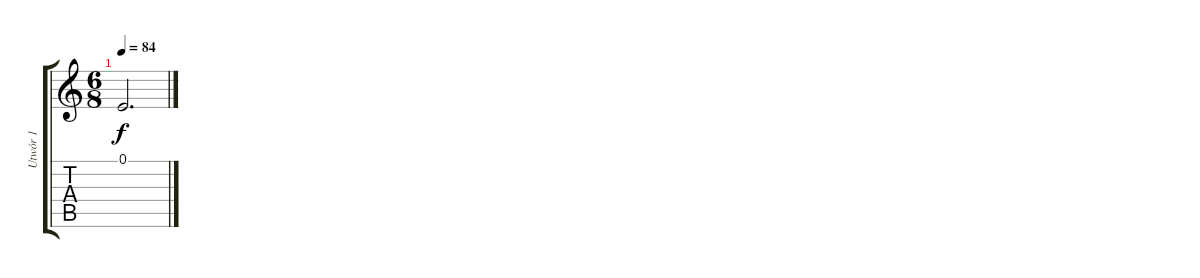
\track ("Utwór 1" "Utwór 1") {instrument acousticgrandpiano}
\staff {score tabs}
\tuning (E4 B3 G3 D3 A2 E2) {hide}
\ts (6 8)
\tempo 84
\clef g2
\ks c
0.1{t}.2{d dy f}
